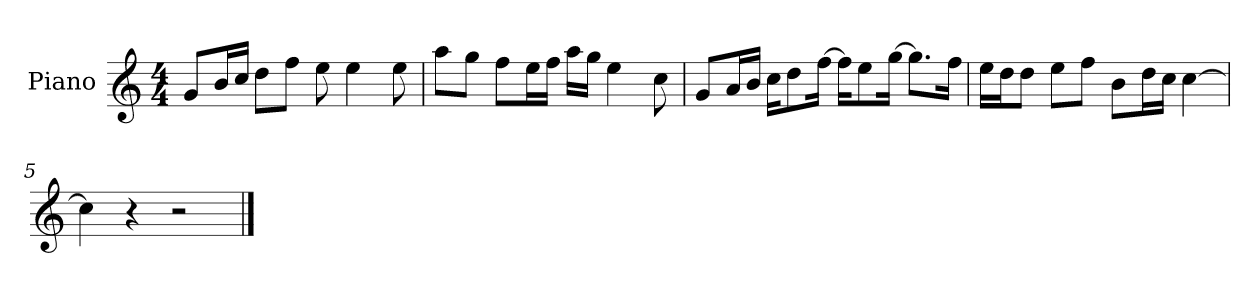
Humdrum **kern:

**kern
*part1
*staff1
*I"Piano
*I'P-no
*clefG2
*k[]
*M4/4
*MM90
=1
8g/L
16b/L
16cc/JJ
8dd\L
8ff\J
8ee\
4ee\
8ee\
=2
8aa\L
8gg\J
8ff\L
16ee\L
16ff\JJ
16aa\LL
16gg\JJ
4ee\
8cc\
=3
8g/L
16a/L
16b/JJ
16cc\KL
8dd\
[16ff\Jk
16ff\KL]
8ee\
[16gg\Jk
8.gg\L]
16ff\Jk
=4
16ee\LL
16dd\J
8dd\J
8ee\L
8ff\J
8b\L
16dd\L
16cc\JJ
[4cc\
=5
4cc\]
4r
2r
==
*-
